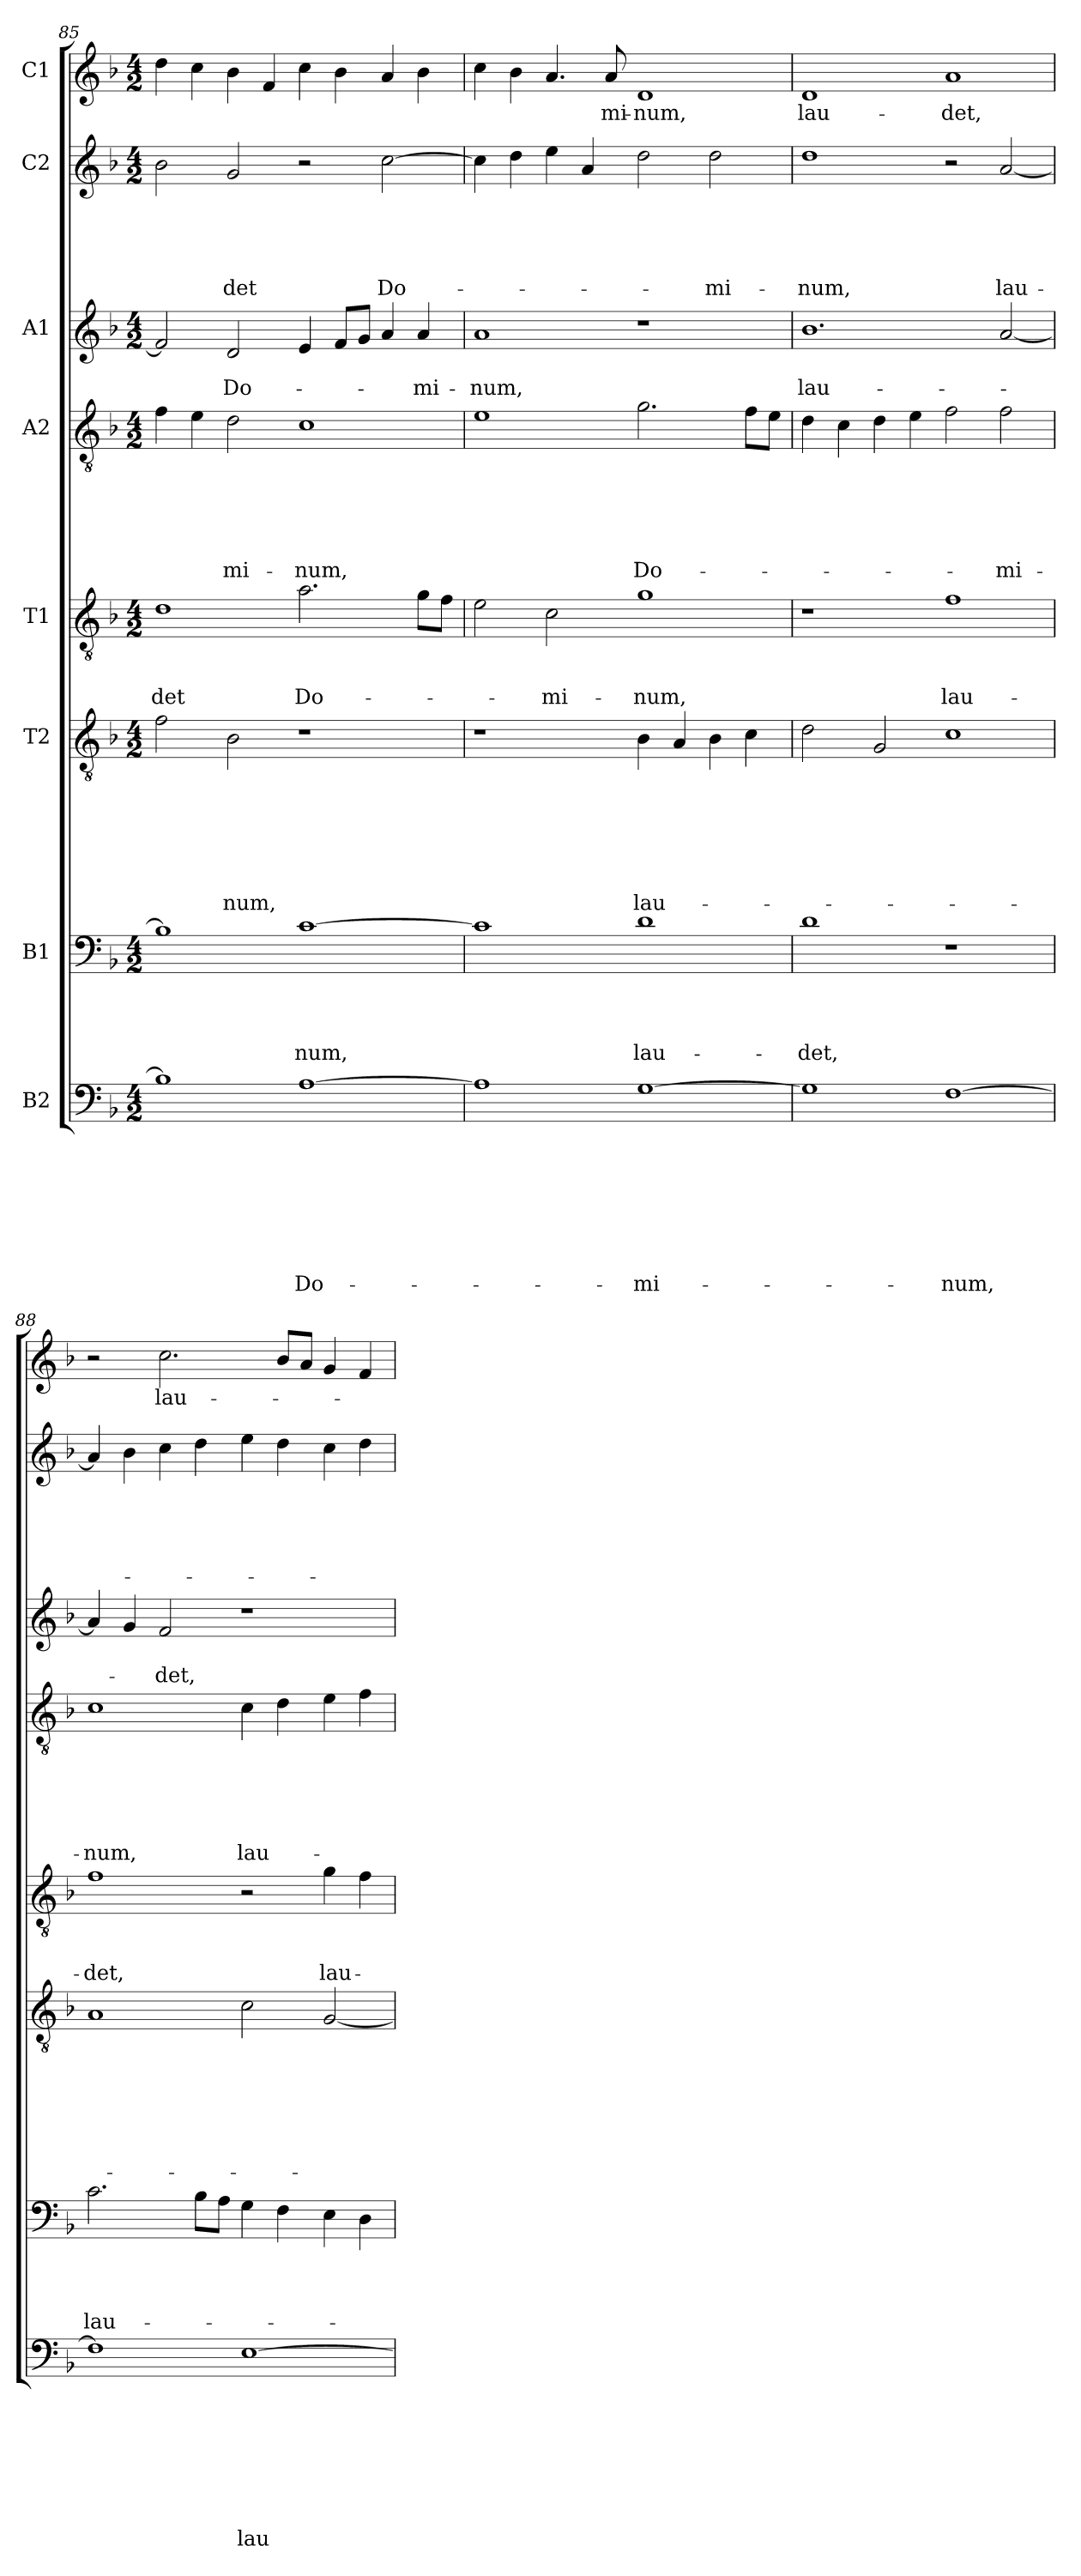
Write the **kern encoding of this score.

**kern	**text	**text	**text	**text	**text	**text	**text	**text	**kern	**text	**text	**text	**text	**kern	**text	**text	**text	**text	**text	**text	**text	**kern	**text	**text	**text	**kern	**text	**text	**text	**text	**text	**text	**kern	**text	**text	**kern	**text	**text	**text	**text	**text	**kern	**text
*part8	*part8	*part8	*part8	*part8	*part8	*part8	*part8	*part8	*part7	*part7	*part7	*part7	*part7	*part6	*part6	*part6	*part6	*part6	*part6	*part6	*part6	*part5	*part5	*part5	*part5	*part4	*part4	*part4	*part4	*part4	*part4	*part4	*part3	*part3	*part3	*part2	*part2	*part2	*part2	*part2	*part2	*part1	*part1
*staff8	*staff8	*staff8	*staff8	*staff8	*staff8	*staff8	*staff8	*staff8	*staff7	*staff7	*staff7	*staff7	*staff7	*staff6	*staff6	*staff6	*staff6	*staff6	*staff6	*staff6	*staff6	*staff5	*staff5	*staff5	*staff5	*staff4	*staff4	*staff4	*staff4	*staff4	*staff4	*staff4	*staff3	*staff3	*staff3	*staff2	*staff2	*staff2	*staff2	*staff2	*staff2	*staff1	*staff1
*I"B2	*	*	*	*	*	*	*	*	*I"B1	*	*	*	*	*I"T2	*	*	*	*	*	*	*	*I"T1	*	*	*	*I"A2	*	*	*	*	*	*	*I"A1	*	*	*I"C2	*	*	*	*	*	*I"C1	*
*clefF4	*	*	*	*	*	*	*	*	*clefF4	*	*	*	*	*clefGv2	*	*	*	*	*	*	*	*clefGv2	*	*	*	*clefGv2	*	*	*	*	*	*	*clefG2	*	*	*clefG2	*	*	*	*	*	*clefG2	*
*k[b-]	*	*	*	*	*	*	*	*	*k[b-]	*	*	*	*	*k[b-]	*	*	*	*	*	*	*	*k[b-]	*	*	*	*k[b-]	*	*	*	*	*	*	*k[b-]	*	*	*k[b-]	*	*	*	*	*	*k[b-]	*
*d:	*	*	*	*	*	*	*	*	*d:	*	*	*	*	*d:	*	*	*	*	*	*	*	*d:	*	*	*	*d:	*	*	*	*	*	*	*d:	*	*	*d:	*	*	*	*	*	*d:	*
*M4/2	*	*	*	*	*	*	*	*	*M4/2	*	*	*	*	*M4/2	*	*	*	*	*	*	*	*M4/2	*	*	*	*M4/2	*	*	*	*	*	*	*M4/2	*	*	*M4/2	*	*	*	*	*	*M4/2	*
=85	=85	=85	=85	=85	=85	=85	=85	=85	=85	=85	=85	=85	=85	=85	=85	=85	=85	=85	=85	=85	=85	=85	=85	=85	=85	=85	=85	=85	=85	=85	=85	=85	=85	=85	=85	=85	=85	=85	=85	=85	=85	=85	=85
!	!	!	!	!	!	!	!	!	!	!	!	!	!	!	!	!	!	!	!	!	!	!	!	!	!LO:LY:b	!	!	!	!	!	!	!	!	!	!	!	!	!	!	!	!	!	!
1B-]	.	.	.	.	.	.	.	.	1B-]	.	.	.	.	2f\	.	.	.	.	.	.	.	1d	.	.	-det	4f\	.	.	.	.	.	.	2f/]	.	.	2b-\	.	.	.	.	.	4dd\	.
.	.	.	.	.	.	.	.	.	.	.	.	.	.	.	.	.	.	.	.	.	.	.	.	.	.	4e\	.	.	.	.	.	.	.	.	.	.	.	.	.	.	.	4cc\	.
!	!	!	!	!	!	!	!	!	!	!	!	!	!	!	!	!	!	!	!	!	!LO:LY:b	!	!	!	!	!	!	!	!	!	!	!LO:LY:b	!	!	!LO:LY:b	!	!	!	!	!	!LO:LY:b	!	!
.	.	.	.	.	.	.	.	.	.	.	.	.	.	2B-\	.	.	.	.	.	.	-num,	.	.	.	.	2d\	.	.	.	.	.	-mi-	2d/	.	Do-	2g/	.	.	.	.	-det	4b-\	.
.	.	.	.	.	.	.	.	.	.	.	.	.	.	.	.	.	.	.	.	.	.	.	.	.	.	.	.	.	.	.	.	.	.	.	.	.	.	.	.	.	.	4f/	.
!	!	!	!	!	!	!	!	!LO:LY:b	!	!	!	!	!LO:LY:b	!	!	!	!	!	!	!	!	!	!	!	!LO:LY:b	!	!	!	!	!	!	!LO:LY:b	!	!	!	!	!	!	!	!	!	!	!
[1A	.	.	.	.	.	.	.	Do-	[1c	.	.	.	-num,	1r	.	.	.	.	.	.	.	2.a\	.	.	Do-	1c	.	.	.	.	.	-num,	4e/	.	.	2r	.	.	.	.	.	4cc\	.
.	.	.	.	.	.	.	.	.	.	.	.	.	.	.	.	.	.	.	.	.	.	.	.	.	.	.	.	.	.	.	.	.	8f/L	.	.	.	.	.	.	.	.	4b-\	.
.	.	.	.	.	.	.	.	.	.	.	.	.	.	.	.	.	.	.	.	.	.	.	.	.	.	.	.	.	.	.	.	.	8g/J	.	.	.	.	.	.	.	.	.	.
!	!	!	!	!	!	!	!	!	!	!	!	!	!	!	!	!	!	!	!	!	!	!	!	!	!	!	!	!	!	!	!	!	!	!	!	!	!	!	!	!	!LO:LY:b	!	!
.	.	.	.	.	.	.	.	.	.	.	.	.	.	.	.	.	.	.	.	.	.	.	.	.	.	.	.	.	.	.	.	.	4a/	.	.	[2cc\	.	.	.	.	Do-	4a/	.
!	!	!	!	!	!	!	!	!	!	!	!	!	!	!	!	!	!	!	!	!	!	!	!	!	!	!	!	!	!	!	!	!	!	!	!LO:LY:b	!	!	!	!	!	!	!	!
.	.	.	.	.	.	.	.	.	.	.	.	.	.	.	.	.	.	.	.	.	.	8g\L	.	.	.	.	.	.	.	.	.	.	4a/	.	-mi-	.	.	.	.	.	.	4b-\	.
.	.	.	.	.	.	.	.	.	.	.	.	.	.	.	.	.	.	.	.	.	.	8f\J	.	.	.	.	.	.	.	.	.	.	.	.	.	.	.	.	.	.	.	.	.
=86	=86	=86	=86	=86	=86	=86	=86	=86	=86	=86	=86	=86	=86	=86	=86	=86	=86	=86	=86	=86	=86	=86	=86	=86	=86	=86	=86	=86	=86	=86	=86	=86	=86	=86	=86	=86	=86	=86	=86	=86	=86	=86	=86
!	!	!	!	!	!	!	!	!	!	!	!	!	!	!	!	!	!	!	!	!	!	!	!	!	!	!	!	!	!	!	!	!	!	!	!LO:LY:b	!	!	!	!	!	!	!	!
1A]	.	.	.	.	.	.	.	.	1c]	.	.	.	.	1r	.	.	.	.	.	.	.	2e\	.	.	.	1e	.	.	.	.	.	.	1a	.	-num,	4cc\]	.	.	.	.	.	4cc\	.
.	.	.	.	.	.	.	.	.	.	.	.	.	.	.	.	.	.	.	.	.	.	.	.	.	.	.	.	.	.	.	.	.	.	.	.	4dd\	.	.	.	.	.	4b-\	.
!	!	!	!	!	!	!	!	!	!	!	!	!	!	!	!	!	!	!	!	!	!	!	!	!	!LO:LY:b	!	!	!	!	!	!	!	!	!	!	!	!	!	!	!	!	!	!
.	.	.	.	.	.	.	.	.	.	.	.	.	.	.	.	.	.	.	.	.	.	2c\	.	.	-mi-	.	.	.	.	.	.	.	.	.	.	4ee\	.	.	.	.	.	4.a/	.
.	.	.	.	.	.	.	.	.	.	.	.	.	.	.	.	.	.	.	.	.	.	.	.	.	.	.	.	.	.	.	.	.	.	.	.	4a/	.	.	.	.	.	.	.
!	!	!	!	!	!	!	!	!	!	!	!	!	!	!	!	!	!	!	!	!	!	!	!	!	!	!	!	!	!	!	!	!	!	!	!	!	!	!	!	!	!	!	!LO:LY:b
.	.	.	.	.	.	.	.	.	.	.	.	.	.	.	.	.	.	.	.	.	.	.	.	.	.	.	.	.	.	.	.	.	.	.	.	.	.	.	.	.	.	8a/	-mi-
!	!	!	!	!	!	!	!	!LO:LY:b	!	!	!	!	!LO:LY:b	!	!	!	!	!	!	!	!LO:LY:b	!	!	!	!LO:LY:b	!	!	!	!	!	!	!LO:LY:b	!	!	!	!	!	!	!	!	!	!	!LO:LY:b
[1G	.	.	.	.	.	.	.	-mi-	1d	.	.	.	lau-	4B-\	.	.	.	.	.	.	lau-	1g	.	.	-num,	2.g\	.	.	.	.	.	Do-	1r	.	.	2dd\	.	.	.	.	.	1d	-num,
.	.	.	.	.	.	.	.	.	.	.	.	.	.	4A/	.	.	.	.	.	.	.	.	.	.	.	.	.	.	.	.	.	.	.	.	.	.	.	.	.	.	.	.	.
!	!	!	!	!	!	!	!	!	!	!	!	!	!	!	!	!	!	!	!	!	!	!	!	!	!	!	!	!	!	!	!	!	!	!	!	!	!	!	!	!	!LO:LY:b	!	!
.	.	.	.	.	.	.	.	.	.	.	.	.	.	4B-\	.	.	.	.	.	.	.	.	.	.	.	.	.	.	.	.	.	.	.	.	.	2dd\	.	.	.	.	-mi-	.	.
.	.	.	.	.	.	.	.	.	.	.	.	.	.	4c\	.	.	.	.	.	.	.	.	.	.	.	8f\L	.	.	.	.	.	.	.	.	.	.	.	.	.	.	.	.	.
.	.	.	.	.	.	.	.	.	.	.	.	.	.	.	.	.	.	.	.	.	.	.	.	.	.	8e\J	.	.	.	.	.	.	.	.	.	.	.	.	.	.	.	.	.
=87	=87	=87	=87	=87	=87	=87	=87	=87	=87	=87	=87	=87	=87	=87	=87	=87	=87	=87	=87	=87	=87	=87	=87	=87	=87	=87	=87	=87	=87	=87	=87	=87	=87	=87	=87	=87	=87	=87	=87	=87	=87	=87	=87
!	!	!	!	!	!	!	!	!	!	!	!	!	!LO:LY:b	!	!	!	!	!	!	!	!	!	!	!	!	!	!	!	!	!	!	!	!	!	!LO:LY:b	!	!	!	!	!	!LO:LY:b	!	!LO:LY:b
1G]	.	.	.	.	.	.	.	.	1d	.	.	.	-det,	2d\	.	.	.	.	.	.	.	1r	.	.	.	4d\	.	.	.	.	.	.	1.b-	.	lau-	1dd	.	.	.	.	-num,	1d	lau-
.	.	.	.	.	.	.	.	.	.	.	.	.	.	.	.	.	.	.	.	.	.	.	.	.	.	4c\	.	.	.	.	.	.	.	.	.	.	.	.	.	.	.	.	.
.	.	.	.	.	.	.	.	.	.	.	.	.	.	2G/	.	.	.	.	.	.	.	.	.	.	.	4d\	.	.	.	.	.	.	.	.	.	.	.	.	.	.	.	.	.
.	.	.	.	.	.	.	.	.	.	.	.	.	.	.	.	.	.	.	.	.	.	.	.	.	.	4e\	.	.	.	.	.	.	.	.	.	.	.	.	.	.	.	.	.
!	!	!	!	!	!	!	!	!LO:LY:b	!	!	!	!	!	!	!	!	!	!	!	!	!	!	!	!	!LO:LY:b	!	!	!	!	!	!	!	!	!	!	!	!	!	!	!	!	!	!LO:LY:b
[1F	.	.	.	.	.	.	.	-num,	1r	.	.	.	.	1c	.	.	.	.	.	.	.	1f	.	.	lau-	2f\	.	.	.	.	.	.	.	.	.	2r	.	.	.	.	.	1a	-det,
!	!	!	!	!	!	!	!	!	!	!	!	!	!	!	!	!	!	!	!	!	!	!	!	!	!	!	!	!	!	!	!	!LO:LY:b	!	!	!	!	!	!	!	!	!LO:LY:b	!	!
.	.	.	.	.	.	.	.	.	.	.	.	.	.	.	.	.	.	.	.	.	.	.	.	.	.	2f\	.	.	.	.	.	-mi-	[2a/	.	.	[2a/	.	.	.	.	lau-	.	.
!!LO:PB:g=z
=88	=88	=88	=88	=88	=88	=88	=88	=88	=88	=88	=88	=88	=88	=88	=88	=88	=88	=88	=88	=88	=88	=88	=88	=88	=88	=88	=88	=88	=88	=88	=88	=88	=88	=88	=88	=88	=88	=88	=88	=88	=88	=88	=88
!	!	!	!	!	!	!	!	!	!	!	!	!	!LO:LY:b	!	!	!	!	!	!	!	!	!	!	!	!LO:LY:b	!	!	!	!	!	!	!LO:LY:b	!	!	!	!	!	!	!	!	!	!	!
1F]	.	.	.	.	.	.	.	.	2.c\	.	.	.	lau-	1A	.	.	.	.	.	.	.	1f	.	.	-det,	1c	.	.	.	.	.	-num,	4a/]	.	.	4a/]	.	.	.	.	.	2r	.
.	.	.	.	.	.	.	.	.	.	.	.	.	.	.	.	.	.	.	.	.	.	.	.	.	.	.	.	.	.	.	.	.	4g/	.	.	4b-\	.	.	.	.	.	.	.
!	!	!	!	!	!	!	!	!	!	!	!	!	!	!	!	!	!	!	!	!	!	!	!	!	!	!	!	!	!	!	!	!	!	!	!LO:LY:b	!	!	!	!	!	!	!	!LO:LY:b
.	.	.	.	.	.	.	.	.	.	.	.	.	.	.	.	.	.	.	.	.	.	.	.	.	.	.	.	.	.	.	.	.	2f/	.	-det,	4cc\	.	.	.	.	.	2.cc\	lau-
.	.	.	.	.	.	.	.	.	8B-\L	.	.	.	.	.	.	.	.	.	.	.	.	.	.	.	.	.	.	.	.	.	.	.	.	.	.	4dd\	.	.	.	.	.	.	.
.	.	.	.	.	.	.	.	.	8A\J	.	.	.	.	.	.	.	.	.	.	.	.	.	.	.	.	.	.	.	.	.	.	.	.	.	.	.	.	.	.	.	.	.	.
!	!	!	!	!	!	!	!	!LO:LY:b	!	!	!	!	!	!	!	!	!	!	!	!	!	!	!	!	!	!	!	!	!	!	!	!LO:LY:b	!	!	!	!	!	!	!	!	!	!	!
[1E	.	.	.	.	.	.	.	lau-	4G\	.	.	.	.	2c\	.	.	.	.	.	.	.	2r	.	.	.	4c\	.	.	.	.	.	lau-	1r	.	.	4ee\	.	.	.	.	.	.	.
.	.	.	.	.	.	.	.	.	4F\	.	.	.	.	.	.	.	.	.	.	.	.	.	.	.	.	4d\	.	.	.	.	.	.	.	.	.	4dd\	.	.	.	.	.	8b-/L	.
.	.	.	.	.	.	.	.	.	.	.	.	.	.	.	.	.	.	.	.	.	.	.	.	.	.	.	.	.	.	.	.	.	.	.	.	.	.	.	.	.	.	8a/J	.
!	!	!	!	!	!	!	!	!	!	!	!	!	!	!	!	!	!	!	!	!	!	!	!	!	!LO:LY:b	!	!	!	!	!	!	!	!	!	!	!	!	!	!	!	!	!	!
.	.	.	.	.	.	.	.	.	4E\	.	.	.	.	[2G/	.	.	.	.	.	.	.	4g\	.	.	lau-	4e\	.	.	.	.	.	.	.	.	.	4cc\	.	.	.	.	.	4g/	.
.	.	.	.	.	.	.	.	.	4D\	.	.	.	.	.	.	.	.	.	.	.	.	4f\	.	.	.	4f\	.	.	.	.	.	.	.	.	.	4dd\	.	.	.	.	.	4f/	.
=	=	=	=	=	=	=	=	=	=	=	=	=	=	=	=	=	=	=	=	=	=	=	=	=	=	=	=	=	=	=	=	=	=	=	=	=	=	=	=	=	=	=	=
*-	*-	*-	*-	*-	*-	*-	*-	*-	*-	*-	*-	*-	*-	*-	*-	*-	*-	*-	*-	*-	*-	*-	*-	*-	*-	*-	*-	*-	*-	*-	*-	*-	*-	*-	*-	*-	*-	*-	*-	*-	*-	*-	*-
